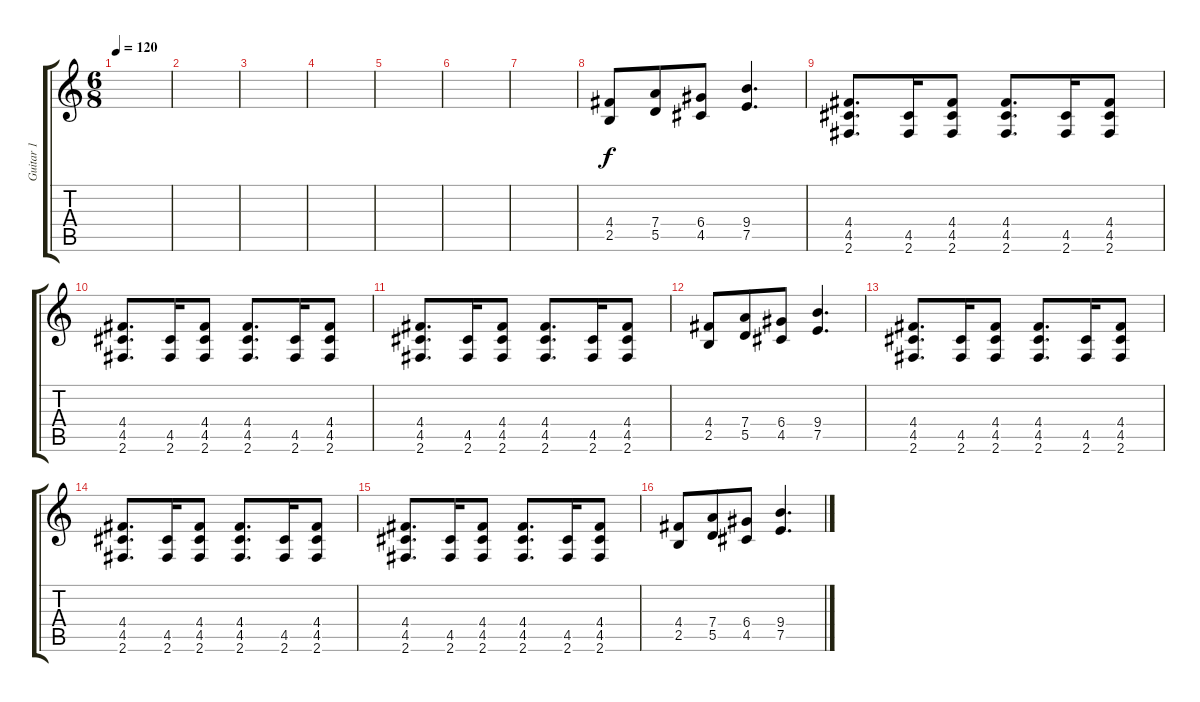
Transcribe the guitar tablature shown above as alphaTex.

\track ("Guitar 1" "Guitar 1") {instrument distortionguitar}
\staff {score tabs}
\tuning (E4 B3 G3 D3 A2 E2) {hide}
\ts (6 8)
\tempo 120
\clef g2
\ks c
|
|
|
|
|
|
|
(4.4 2.5).8 (7.4 5.5).8 (6.4 4.5).8 (9.4 7.5).4{d} |
(4.4 4.5 2.6).8{d} (4.5 2.6).16 (4.4 4.5 2.6).8 (4.4 4.5 2.6).8{d} (4.5 2.6).16 (4.4 4.5 2.6).8 |
(4.4 4.5 2.6).8{d} (4.5 2.6).16 (4.4 4.5 2.6).8 (4.4 4.5 2.6).8{d} (4.5 2.6).16 (4.4 4.5 2.6).8 |
(4.4 4.5 2.6).8{d} (4.5 2.6).16 (4.4 4.5 2.6).8 (4.4 4.5 2.6).8{d} (4.5 2.6).16 (4.4 4.5 2.6).8 |
(4.4 2.5).8 (7.4 5.5).8 (6.4 4.5).8 (9.4 7.5).4{d} |
(4.4 4.5 2.6).8{d} (4.5 2.6).16 (4.4 4.5 2.6).8 (4.4 4.5 2.6).8{d} (4.5 2.6).16 (4.4 4.5 2.6).8 |
(4.4 4.5 2.6).8{d} (4.5 2.6).16 (4.4 4.5 2.6).8 (4.4 4.5 2.6).8{d} (4.5 2.6).16 (4.4 4.5 2.6).8 |
(4.4 4.5 2.6).8{d} (4.5 2.6).16 (4.4 4.5 2.6).8 (4.4 4.5 2.6).8{d} (4.5 2.6).16 (4.4 4.5 2.6).8 |
(4.4 2.5).8 (7.4 5.5).8 (6.4 4.5).8 (9.4 7.5).4{d}
